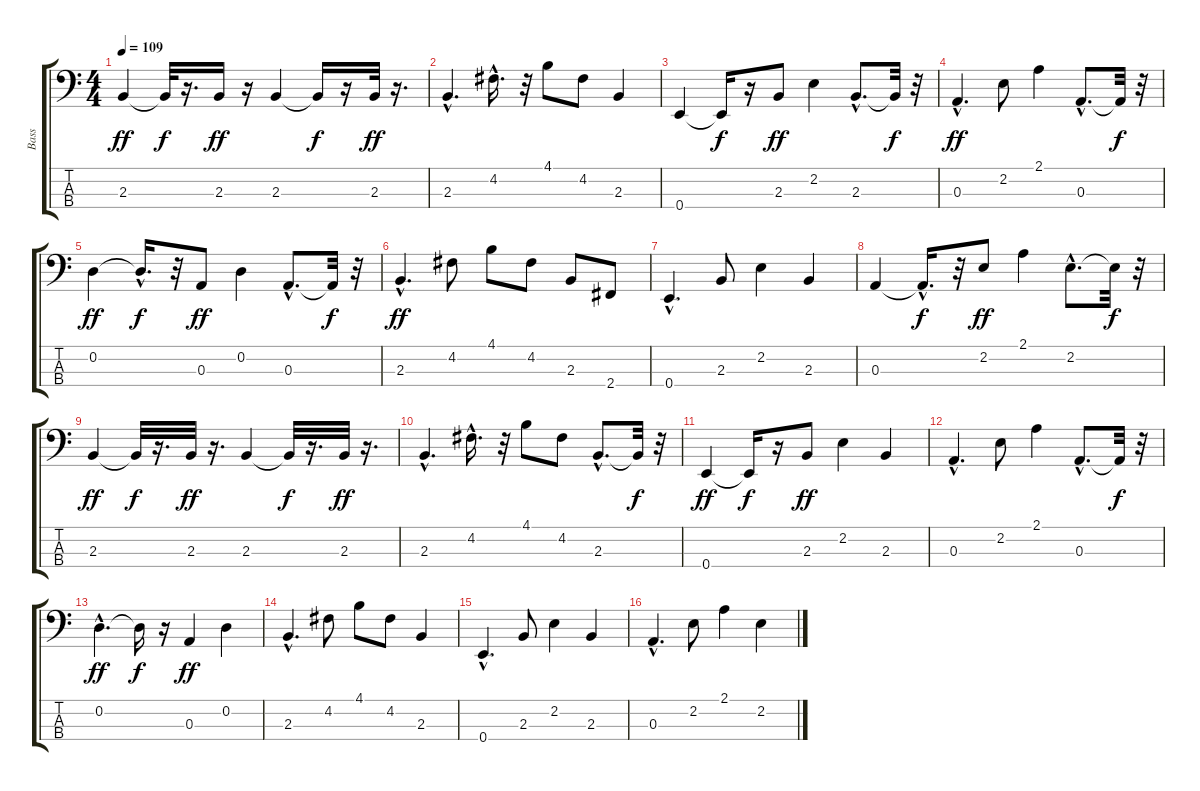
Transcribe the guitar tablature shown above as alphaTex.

\track ("Bass    " "Bass    ") {instrument acousticbass}
\staff {score tabs}
\tuning (G2 D2 A1 E1) {hide}
\ts (4 4)
\tempo 109
\clef f4
\ks c
2.3.4{dy ff} 2.3{t}.32{dy f} r.16{d} 2.3.16{dy ff} r.16 2.3.4 2.3{t}.16{dy f} r.16 2.3.32{dy ff} r.16{d} |
2.3{hac}.4{d} 4.2{hac}.16{d} r.32 4.1.8 4.2.8 2.3.4 |
0.4.4 0.4{t}.16{dy f} r.16 2.3.8{dy ff} 2.2.4 2.3{hac}.8{d} 2.3{t}.32{dy f} r.32 |
0.3{hac}.4{d dy ff} 2.2.8 2.1.4 0.3{hac}.8{d} 0.3{t}.32{dy f} r.32 |
0.2.4{dy ff} 0.2{hac t}.16{d dy f} r.32 0.3.8{dy ff} 0.2.4 0.3{hac}.8{d} 0.3{t}.32{dy f} r.32 |
2.3{hac}.4{d dy ff} 4.2.8 4.1.8 4.2.8 2.3.8 2.4.8 |
0.4{hac}.4{d} 2.3.8 2.2.4 2.3.4 |
0.3.4 0.3{hac t}.16{d dy f} r.32 2.2.8{dy ff} 2.1.4 2.2{hac}.8{d} 2.2{t}.32{dy f} r.32 |
2.3.4{dy ff} 2.3{t}.32{dy f} r.16{d} 2.3.32{dy ff} r.16{d} 2.3.4 2.3{t}.32{dy f} r.16{d} 2.3.32{dy ff} r.16{d} |
2.3{hac}.4{d} 4.2{hac}.16{d} r.32 4.1.8 4.2.8 2.3{hac}.8{d} 2.3{t}.32{dy f} r.32 |
0.4.4{dy ff} 0.4{t}.16{dy f} r.16 2.3.8{dy ff} 2.2.4 2.3.4 |
0.3{hac}.4{d} 2.2.8 2.1.4 0.3{hac}.8{d} 0.3{t}.32{dy f} r.32 |
0.2{hac}.4{d dy ff} 0.2{t}.16{dy f} r.16 0.3.4{dy ff} 0.2.4 |
2.3{hac}.4{d} 4.2.8 4.1.8 4.2.8 2.3.4 |
0.4{hac}.4{d} 2.3.8 2.2.4 2.3.4 |
0.3{hac}.4{d} 2.2.8 2.1.4 2.2.4
